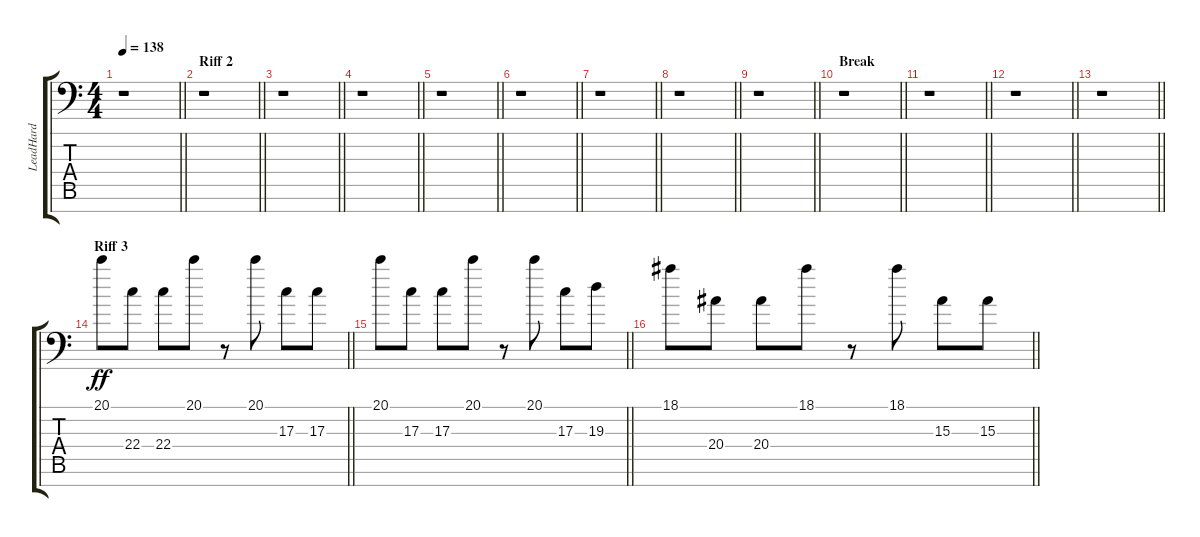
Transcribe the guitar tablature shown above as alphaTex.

\track ("LeadHard" "LeadHard") {instrument lead5charang}
\staff {score tabs}
\tuning (E4 B3 G3 D3 A2 E2 C-1) {hide}
\ts (4 4)
\tempo 138
\clef f4
\barLineRight lightlight
\ks c
r.1{dy ff} |
\section ("" "Riff 2")
\barLineRight lightlight
r.1 |
\barLineRight lightlight
r.1 |
\barLineRight lightlight
r.1 |
\barLineRight lightlight
r.1 |
\barLineRight lightlight
r.1 |
\barLineRight lightlight
r.1 |
\barLineRight lightlight
r.1 |
\barLineRight lightlight
r.1 |
\section ("" "Break")
\barLineRight lightlight
r.1 |
\barLineRight lightlight
r.1 |
\barLineRight lightlight
r.1 |
\barLineRight lightlight
r.1 |
\section ("" "Riff 3")
\barLineRight lightlight
20.1.8 22.4.8 22.4.8 20.1.8 r.8 20.1.8 17.3.8 17.3.8 |
\barLineRight lightlight
20.1.8 17.3.8 17.3.8 20.1.8 r.8 20.1.8 17.3.8 19.3.8 |
\barLineRight lightlight
18.1.8 20.4.8 20.4.8 18.1.8 r.8 18.1.8 15.3.8 15.3.8
